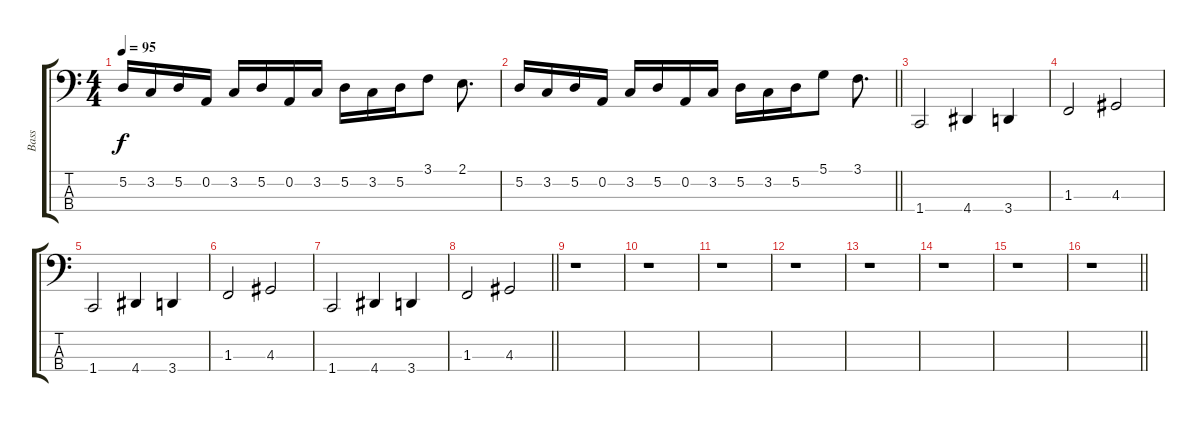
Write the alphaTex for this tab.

\track ("Bass" "Bass") {instrument electricbassfinger}
\staff {score tabs}
\tuning (D2 A1 E1 B0) {hide}
\ts (4 4)
\tempo 95
\clef f4
\ks c
5.2.16{dy f} 3.2.16 5.2.16 0.2.16 3.2.16 5.2.16 0.2.16 3.2.16 5.2.16 3.2.16 5.2.16 3.1.8 2.1.8{d} |
\barLineRight lightlight
5.2.16 3.2.16 5.2.16 0.2.16 3.2.16 5.2.16 0.2.16 3.2.16 5.2.16 3.2.16 5.2.16 5.1.8 3.1.8{d} |
1.4.2 4.4.4 3.4.4 |
1.3.2 4.3.2 |
1.4.2 4.4.4 3.4.4 |
1.3.2 4.3.2 |
1.4.2 4.4.4 3.4.4 |
\barLineRight lightlight
1.3.2 4.3.2 |
r.1 |
r.1 |
r.1 |
r.1 |
r.1 |
r.1 |
r.1 |
\barLineRight lightlight
r.1
